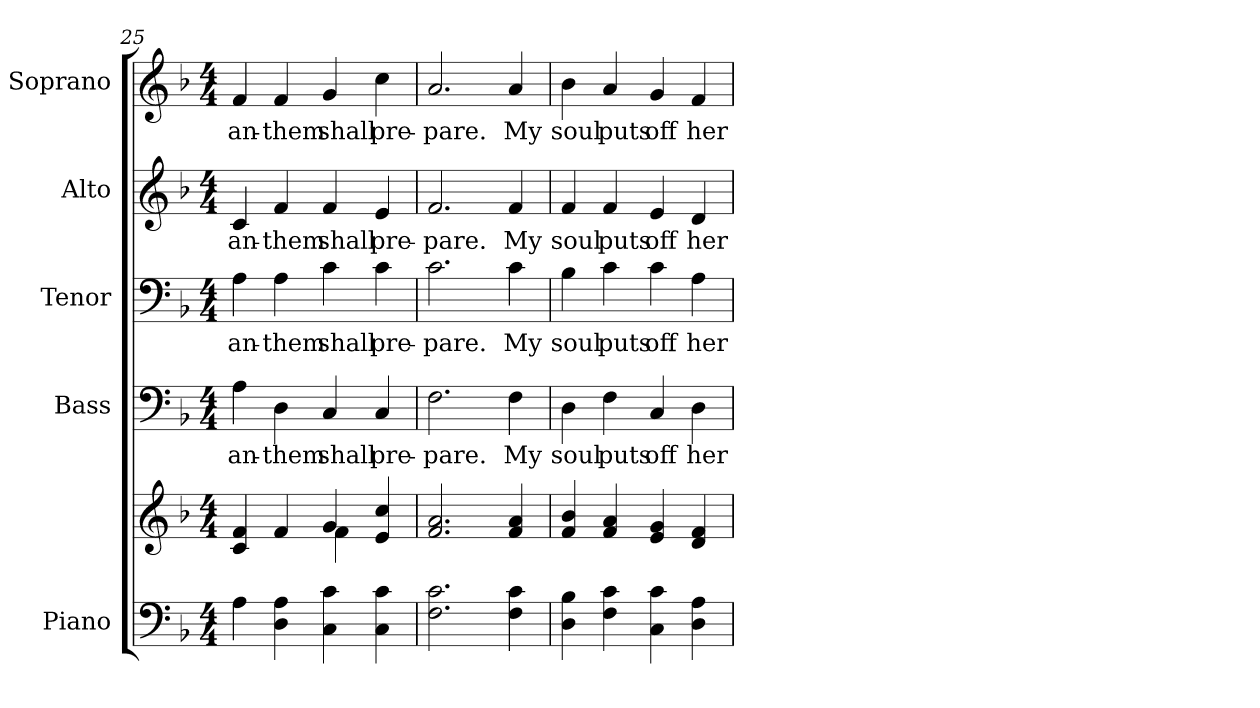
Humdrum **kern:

**kern	**kern	**kern	**text	**kern	**text	**kern	**text	**kern	**text
*part5	*part5	*part4	*part4	*part3	*part3	*part2	*part2	*part1	*part1
*staff6	*staff5	*staff4	*staff4	*staff3	*staff3	*staff2	*staff2	*staff1	*staff1
*I"Piano	*	*I"Bass	*	*I"Tenor	*	*I"Alto	*	*I"Soprano	*
*I'Pno.	*	*I'B.	*	*I'T.	*	*I'A.	*	*I'S.	*
*clefF4	*clefG2	*clefF4	*	*clefF4	*	*clefG2	*	*clefG2	*
*k[b-]	*k[b-]	*k[b-]	*	*k[b-]	*	*k[b-]	*	*k[b-]	*
*F:	*F:	*F:	*	*F:	*	*F:	*	*F:	*
*M4/4	*M4/4	*M4/4	*	*M4/4	*	*M4/4	*	*M4/4	*
=25	=25	=25	=25	=25	=25	=25	=25	=25	=25
*	*^	*	*	*	*	*	*	*	*
!	!	!	!	!LO:LY:b:color=#000000	!	!	!	!	!	!
!	!	!	!	!	!	!LO:LY:b:color=#000000	!	!	!	!
!	!	!	!	!	!	!	!	!LO:LY:b:color=#000000	!	!
!	!	!	!	!	!	!	!	!	!	!LO:LY:b:color=#000000
4Ai\	4ci/ 4fi	2ryy	4Ai\	an-	4Ai\	an-	4ci/	an-	4fi/	an-
!	!	!	!	!LO:LY:b:color=#000000	!	!	!	!	!	!
!	!	!	!	!	!	!LO:LY:b:color=#000000	!	!	!	!
!	!	!	!	!	!	!	!	!LO:LY:b:color=#000000	!	!
!	!	!	!	!	!	!	!	!	!	!LO:LY:b:color=#000000
4Di\ 4Ai	4fi/	.	4Di\	-them	4Ai\	-them	4fi/	-them	4fi/	-them
!	!	!	!	!LO:LY:b:color=#000000	!	!	!	!	!	!
!	!	!	!	!	!	!LO:LY:b:color=#000000	!	!	!	!
!	!	!	!	!	!	!	!	!LO:LY:b:color=#000000	!	!
!	!	!	!	!	!	!	!	!	!	!LO:LY:b:color=#000000
4Ci\ 4ci	4gi/	4fi\	4Ci/	shall	4ci\	shall	4fi/	shall	4gi/	shall
!	!	!	!	!LO:LY:b:color=#000000	!	!	!	!	!	!
!	!	!	!	!	!	!LO:LY:b:color=#000000	!	!	!	!
!	!	!	!	!	!	!	!	!LO:LY:b:color=#000000	!	!
!	!	!	!	!	!	!	!	!	!	!LO:LY:b:color=#000000
4Ci\ 4ci	4ei/ 4cci	4ryy	4Ci/	pre-	4ci\	pre-	4ei/	pre-	4cci\	pre-
*	*v	*v	*	*	*	*	*	*	*	*
!!LO:PB:g=z
=26	=26	=26	=26	=26	=26	=26	=26	=26	=26
*	*^	*	*	*	*	*	*	*	*
!	!	!	!	!LO:LY:b:color=#000000	!	!	!	!	!	!
*	*v	*v	*	*	*	*	*	*	*	*
*	*^	*	*	*	*	*	*	*	*
!	!	!	!	!	!	!LO:LY:b:color=#000000	!	!	!	!
*	*v	*v	*	*	*	*	*	*	*	*
*	*^	*	*	*	*	*	*	*	*
!	!	!	!	!	!	!	!	!LO:LY:b:color=#000000	!	!
*	*v	*v	*	*	*	*	*	*	*	*
*	*^	*	*	*	*	*	*	*	*
!	!	!	!	!	!	!	!	!	!	!LO:LY:b:color=#000000
*	*v	*v	*	*	*	*	*	*	*	*
2.Fi\ 2.ci	2.fi/ 2.ai	2.Fi\	-pare.	2.ci\	-pare.	2.fi/	-pare.	2.ai/	-pare.
!	!	!	!LO:LY:b:color=#000000	!	!	!	!	!	!
!	!	!	!	!	!LO:LY:b:color=#000000	!	!	!	!
!	!	!	!	!	!	!	!LO:LY:b:color=#000000	!	!
!	!	!	!	!	!	!	!	!	!LO:LY:b:color=#000000
4Fi\ 4ci	4fi/ 4ai	4Fi\	My	4ci\	My	4fi/	My	4ai/	My
=27	=27	=27	=27	=27	=27	=27	=27	=27	=27
!	!	!	!LO:LY:b:color=#000000	!	!	!	!	!	!
!	!	!	!	!	!LO:LY:b:color=#000000	!	!	!	!
!	!	!	!	!	!	!	!LO:LY:b:color=#000000	!	!
!	!	!	!	!	!	!	!	!	!LO:LY:b:color=#000000
4Di\ 4B-i	4fi/ 4b-i	4Di\	soul	4B-i\	soul	4fi/	soul	4b-i\	soul
!	!	!	!LO:LY:b:color=#000000	!	!	!	!	!	!
!	!	!	!	!	!LO:LY:b:color=#000000	!	!	!	!
!	!	!	!	!	!	!	!LO:LY:b:color=#000000	!	!
!	!	!	!	!	!	!	!	!	!LO:LY:b:color=#000000
4Fi\ 4ci	4fi/ 4ai	4Fi\	puts	4ci\	puts	4fi/	puts	4ai/	puts
!	!	!	!LO:LY:b:color=#000000	!	!	!	!	!	!
!	!	!	!	!	!LO:LY:b:color=#000000	!	!	!	!
!	!	!	!	!	!	!	!LO:LY:b:color=#000000	!	!
!	!	!	!	!	!	!	!	!	!LO:LY:b:color=#000000
4Ci\ 4ci	4ei/ 4gi	4Ci/	off	4ci\	off	4ei/	off	4gi/	off
!	!	!	!LO:LY:b:color=#000000	!	!	!	!	!	!
!	!	!	!	!	!LO:LY:b:color=#000000	!	!	!	!
!	!	!	!	!	!	!	!LO:LY:b:color=#000000	!	!
!	!	!	!	!	!	!	!	!	!LO:LY:b:color=#000000
4Di\ 4Ai	4di/ 4fi	4Di\	her	4Ai\	her	4di/	her	4fi/	her
=	=	=	=	=	=	=	=	=	=
*-	*-	*-	*-	*-	*-	*-	*-	*-	*-
